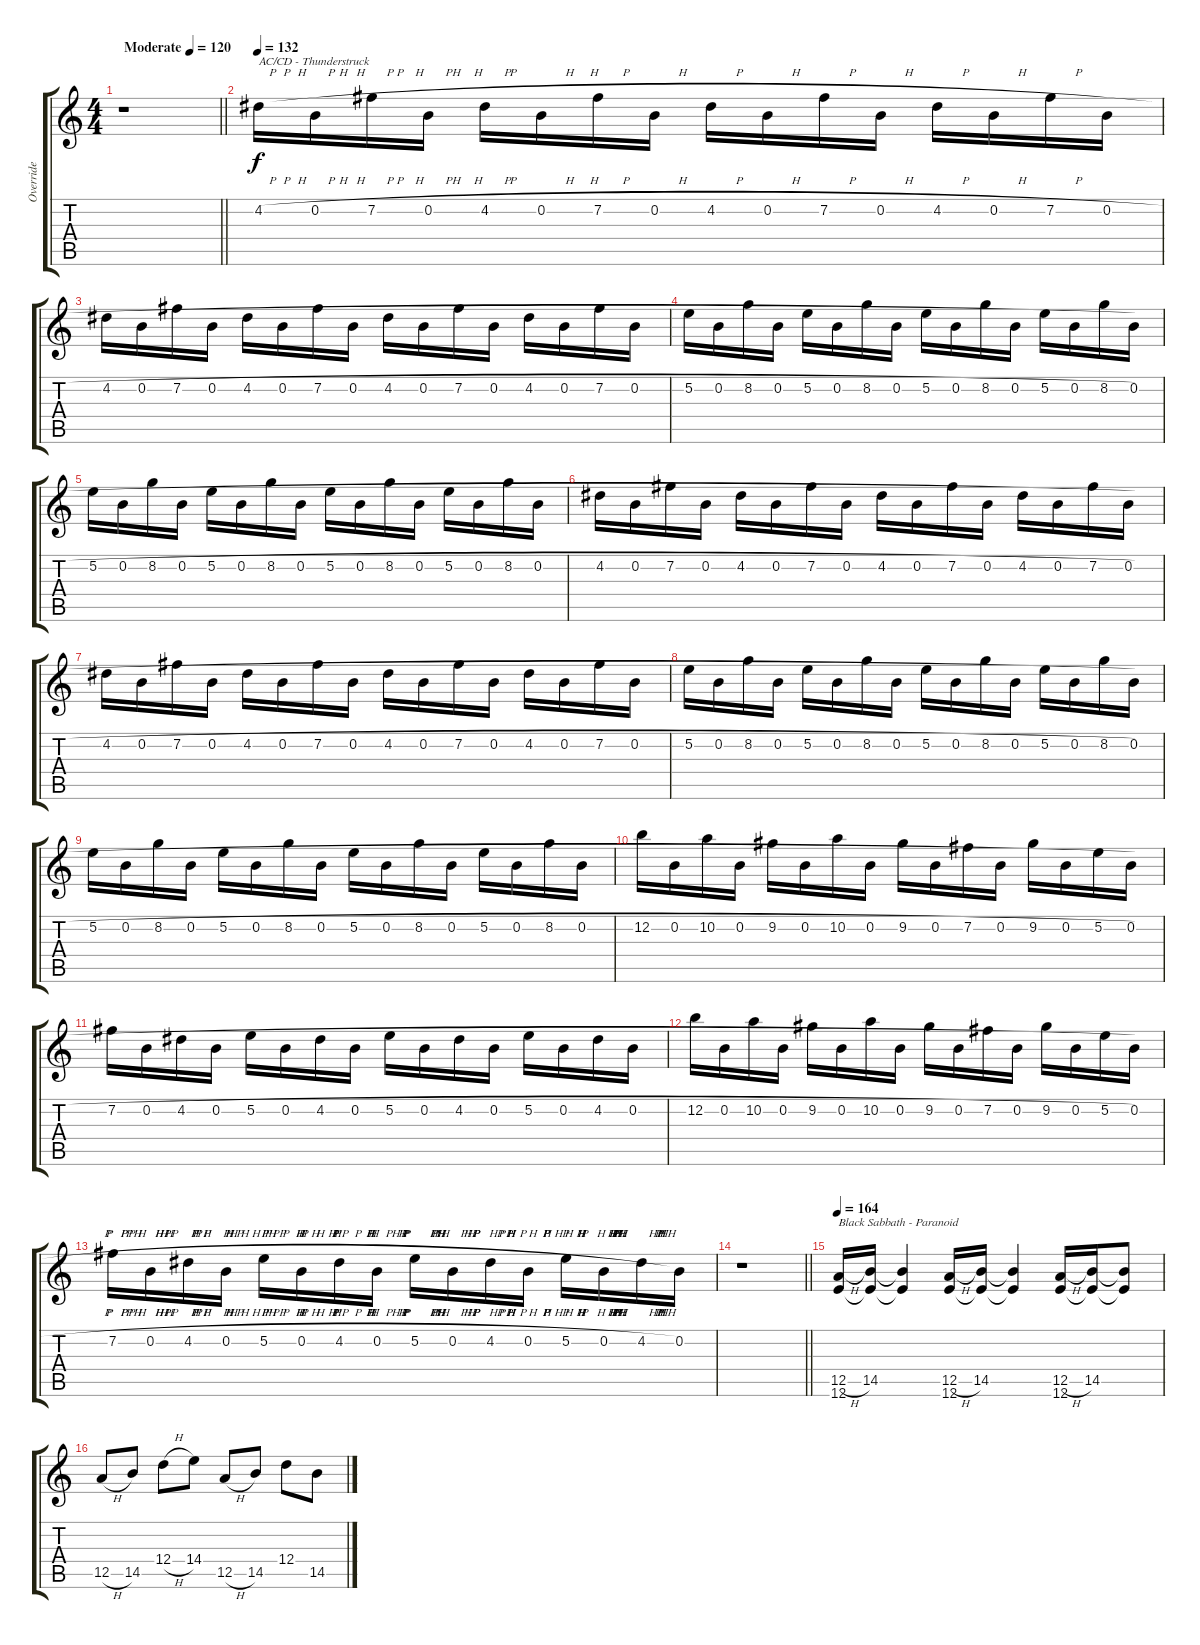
\track ("Override" "Override") {instrument overdrivenguitar}
\staff {score tabs}
\tuning (E4 B3 G3 D3 A2 E2) {hide}
\ts (4 4)
\tempo (120 "Moderate")
\clef g2
\barLineRight lightlight
\ks c
r.1{dy f instrument overdrivenguitar} |
\tempo 132
4.2{h}.16{txt "AC/CD - Thunderstruck"} 0.2{h}.16 7.2{h}.16 0.2{h}.16 4.2{h}.16 0.2{h}.16 7.2{h}.16 0.2{h}.16 4.2{h}.16 0.2{h}.16 7.2{h}.16 0.2{h}.16 4.2{h}.16 0.2{h}.16 7.2{h}.16 0.2{h}.16 |
4.2{h}.16 0.2{h}.16 7.2{h}.16 0.2{h}.16 4.2{h}.16 0.2{h}.16 7.2{h}.16 0.2{h}.16 4.2{h}.16 0.2{h}.16 7.2{h}.16 0.2{h}.16 4.2{h}.16 0.2{h}.16 7.2{h}.16 0.2{h}.16 |
5.2{h}.16 0.2{h}.16 8.2{h}.16 0.2{h}.16 5.2{h}.16 0.2{h}.16 8.2{h}.16 0.2{h}.16 5.2{h}.16 0.2{h}.16 8.2{h}.16 0.2{h}.16 5.2{h}.16 0.2{h}.16 8.2{h}.16 0.2{h}.16 |
5.2{h}.16 0.2{h}.16 8.2{h}.16 0.2{h}.16 5.2{h}.16 0.2{h}.16 8.2{h}.16 0.2{h}.16 5.2{h}.16 0.2{h}.16 8.2{h}.16 0.2{h}.16 5.2{h}.16 0.2{h}.16 8.2{h}.16 0.2{h}.16 |
4.2{h}.16 0.2{h}.16 7.2{h}.16 0.2{h}.16 4.2{h}.16 0.2{h}.16 7.2{h}.16 0.2{h}.16 4.2{h}.16 0.2{h}.16 7.2{h}.16 0.2{h}.16 4.2{h}.16 0.2{h}.16 7.2{h}.16 0.2{h}.16 |
4.2{h}.16 0.2{h}.16 7.2{h}.16 0.2{h}.16 4.2{h}.16 0.2{h}.16 7.2{h}.16 0.2{h}.16 4.2{h}.16 0.2{h}.16 7.2{h}.16 0.2{h}.16 4.2{h}.16 0.2{h}.16 7.2{h}.16 0.2{h}.16 |
5.2{h}.16 0.2{h}.16 8.2{h}.16 0.2{h}.16 5.2{h}.16 0.2{h}.16 8.2{h}.16 0.2{h}.16 5.2{h}.16 0.2{h}.16 8.2{h}.16 0.2{h}.16 5.2{h}.16 0.2{h}.16 8.2{h}.16 0.2{h}.16 |
5.2{h}.16 0.2{h}.16 8.2{h}.16 0.2{h}.16 5.2{h}.16 0.2{h}.16 8.2{h}.16 0.2{h}.16 5.2{h}.16 0.2{h}.16 8.2{h}.16 0.2{h}.16 5.2{h}.16 0.2{h}.16 8.2{h}.16 0.2{h}.16 |
12.2{h}.16 0.2{h}.16 10.2{h}.16 0.2{h}.16 9.2{h}.16 0.2{h}.16 10.2{h}.16 0.2{h}.16 9.2{h}.16 0.2{h}.16 7.2{h}.16 0.2{h}.16 9.2{h}.16 0.2{h}.16 5.2{h}.16 0.2{h}.16 |
7.2{h}.16 0.2{h}.16 4.2{h}.16 0.2{h}.16 5.2{h}.16 0.2{h}.16 4.2{h}.16 0.2{h}.16 5.2{h}.16 0.2{h}.16 4.2{h}.16 0.2{h}.16 5.2{h}.16 0.2{h}.16 4.2{h}.16 0.2{h}.16 |
12.2{h}.16 0.2{h}.16 10.2{h}.16 0.2{h}.16 9.2{h}.16 0.2{h}.16 10.2{h}.16 0.2{h}.16 9.2{h}.16 0.2{h}.16 7.2{h}.16 0.2{h}.16 9.2{h}.16 0.2{h}.16 5.2{h}.16 0.2{h}.16 |
7.2{h}.16 0.2{h}.16 4.2{h}.16 0.2{h}.16 5.2{h}.16 0.2{h}.16 4.2{h}.16 0.2{h}.16 5.2{h}.16 0.2{h}.16 4.2{h}.16 0.2{h}.16 5.2{h}.16 0.2{h}.16 4.2{h}.16 0.2.16 |
\barLineRight lightlight
r.1 |
\tempo 164
(12.5{h} 12.6).16{txt "Black Sabbath - Paranoid"} (14.5 12.6{t}).16 (14.5{t} 12.6{t}).4 (12.5{h} 12.6).16 (14.5 12.6{t}).16 (14.5{t} 12.6{t}).4 (12.5{h} 12.6).16 (14.5 12.6{t}).16 (14.5{t} 12.6{t}).8 |
12.5{h}.8 14.5.8 12.4{h}.8 14.4.8 12.5{h}.8 14.5.8 12.4.8 14.5.8
